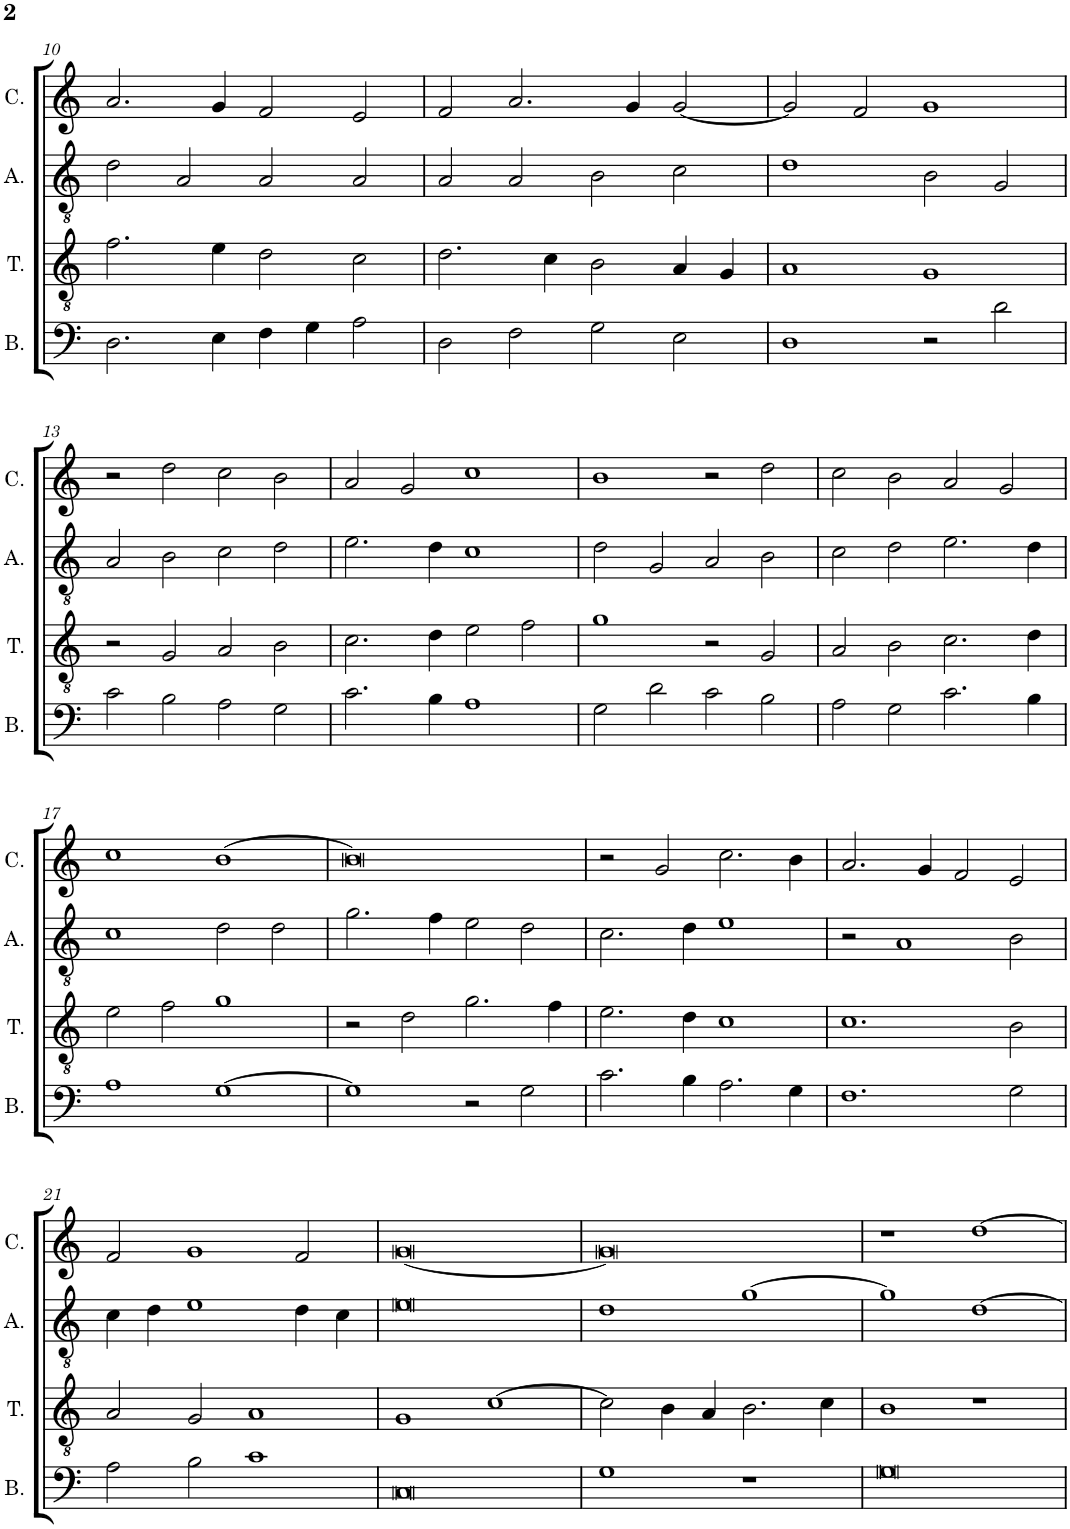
**kern	**kern	**kern	**kern
*part4	*part3	*part2	*part1
*staff4	*staff3	*staff2	*staff1
*I"Bassus	*I"Tenor	*I"Altus	*I"Cantus
*I'B.	*I'T.	*I'A.	*I'C.
!!LO:PB:g=z
*clefF4	*clefGv2	*clefGv2	*clefG2
*k[]	*k[]	*k[]	*k[]
*M2/1	*M2/1	*M2/1	*M2/1
=10	=10	=10	=10
2.D\	2.f\	2d\	2.a/
.	.	2A/	.
4E\	4e\	.	4g/
4F\	2d\	2A/	2f/
4G\	.	.	.
2A\	2c\	2A/	2e/
=11	=11	=11	=11
2D\	2.d\	2A/	2f/
2F\	.	2A/	2.a/
.	4c\	.	.
2G\	2B\	2B\	.
.	.	.	4g/
2E\	4A/	2c\	[2g/
.	4G/	.	.
=12	=12	=12	=12
1D	1A	1d	2g/]
.	.	.	2f/
2r	1G	2B\	1g
2d\	.	2G/	.
!!LO:LB:g=z
=13	=13	=13	=13
2c\	2r	2A/	2r
2B\	2G/	2B\	2dd\
2A\	2A/	2c\	2cc\
2G\	2B\	2d\	2b\
=14	=14	=14	=14
2.c\	2.c\	2.e\	2a/
.	.	.	2g/
4B\	4d\	4d\	.
1A	2e\	1c	1cc
.	2f\	.	.
=15	=15	=15	=15
2G\	1g	2d\	1b
2d\	.	2G/	.
2c\	2r	2A/	2r
2B\	2G/	2B\	2dd\
=16	=16	=16	=16
2A\	2A/	2c\	2cc\
2G\	2B\	2d\	2b\
2.c\	2.c\	2.e\	2a/
.	.	.	2g/
4B\	4d\	4d\	.
!!LO:LB:g=z
=17	=17	=17	=17
1A	2e\	1c	1cc
.	2f\	.	.
[1G	1g	2d\	[1b
.	.	2d\	.
=18	=18	=18	=18
1G]	2r	2.g\	0b]
.	2d\	.	.
.	.	4f\	.
2r	2.g\	2e\	.
2G\	.	2d\	.
.	4f\	.	.
=19	=19	=19	=19
2.c\	2.e\	2.c\	2r
.	.	.	2g/
4B\	4d\	4d\	.
2.A\	1c	1e	2.cc\
4G\	.	.	4b\
=20	=20	=20	=20
1.F	1.c	2r	2.a/
.	.	1A	.
.	.	.	4g/
.	.	.	2f/
2G\	2B\	2B\	2e/
!!LO:LB:g=z
=21	=21	=21	=21
2A\	2A/	4c\	2f/
.	.	4d\	.
2B\	2G/	1e	1g
1c	1A	.	.
.	.	4d\	2f/
.	.	4c\	.
=22	=22	=22	=22
0C	1G	0e	[0g
.	[1c	.	.
=23	=23	=23	=23
1G	2c\]	1d	0g]
.	4B\	.	.
.	4A/	.	.
1r	2.B\	[1g	.
.	4c\	.	.
=24	=24	=24	=24
0G	1B	1g]	1r
.	1r	[1d	[1dd
=	=	=	=
*-	*-	*-	*-
